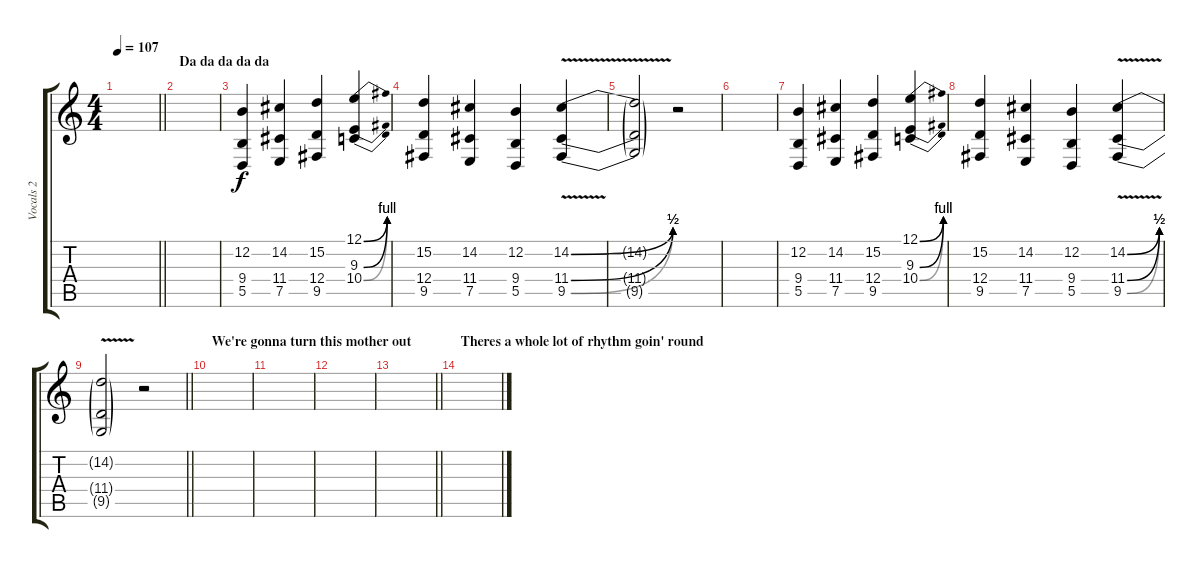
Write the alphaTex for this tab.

\track ("Vocals 2" "Vocals 2") {instrument voiceoohs}
\staff {score tabs}
\tuning (E4 B3 G3 D3 A2 E2) {hide}
\ts (4 4)
\tempo 107
\clef g2
\barLineRight lightlight
\ks c
|
\section ("" "Da da da da da")
|
(12.2 9.4 5.5).4 (14.2 11.4 7.5).4 (15.2 12.4 9.5).4 (12.1{be (bend 0 0 60 4)} 9.3{be (bend 0 0 60 4)} 10.4{be (bend 0 0 60 4)}).4 |
(15.2 12.4 9.5).4 (14.2 11.4 7.5).4 (12.2 9.4 5.5).4 (14.2{be (bend 0 0 60 2) v} 11.4{be (bend 0 0 60 2) v} 9.5{be (bend 0 0 60 2)}).4 |
(14.2{t} 11.4{t} 9.5{t}).2 r.2 |
|
(12.2 9.4 5.5).4 (14.2 11.4 7.5).4 (15.2 12.4 9.5).4 (12.1{be (bend 0 0 60 4)} 9.3{be (bend 0 0 60 4)} 10.4{be (bend 0 0 60 4)}).4 |
(15.2 12.4 9.5).4 (14.2 11.4 7.5).4 (12.2 9.4 5.5).4 (14.2{be (bend 0 0 60 2) v} 11.4{be (bend 0 0 60 2) v} 9.5{be (bend 0 0 60 2)}).4 |
\barLineRight lightlight
(14.2{t} 11.4{t} 9.5{t}).2 r.2 |
\section ("" "We're gonna turn this mother out")
|
|
|
\barLineRight lightlight
|
\section ("" "Theres a whole lot of rhythm goin' round")
